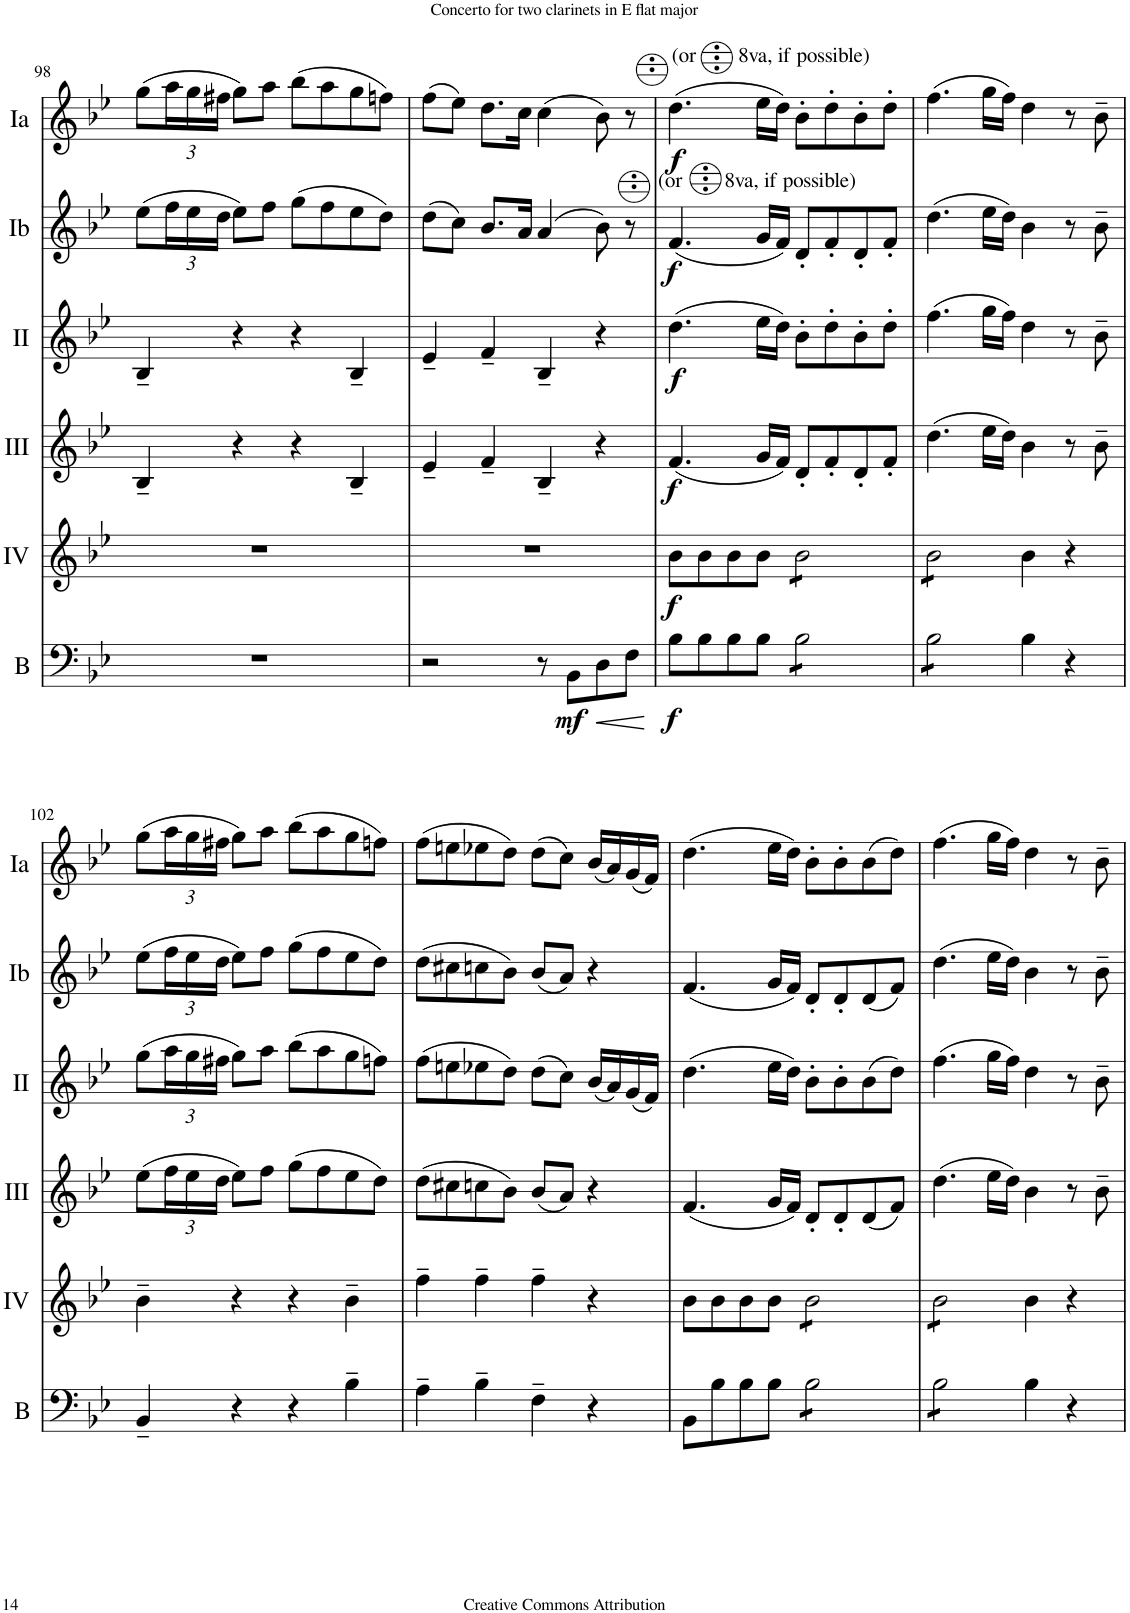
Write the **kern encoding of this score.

**kern	**dynam	**kern	**dynam	**kern	**dynam	**kern	**dynam	**kern	**dynam	**kern	**dynam
*part6	*part6	*part5	*part5	*part4	*part4	*part3	*part3	*part2	*part2	*part1	*part1
*staff6	*staff6	*staff5	*staff5	*staff4	*staff4	*staff3	*staff3	*staff2	*staff2	*staff1	*staff1
*I"Bass	*	*I"Acc. 4	*	*I"Acc. 3	*	*I"Acc. 2	*	*I"Acc. 1b	*	*I"Acc. 1a	*
*I'B	*	*	*	*	*	*	*	*	*	*	*
!!LO:PB:g=z
*clefF4	*	*clefG2	*	*clefG2	*	*clefG2	*	*clefG2	*	*clefG2	*
*Trd7c12	*	*Trd7c12	*	*	*	*	*	*	*	*	*
*k[b-e-]	*	*k[b-e-]	*	*k[b-e-]	*	*k[b-e-]	*	*k[b-e-]	*	*k[b-e-]	*
*M4/4	*	*M4/4	*	*M4/4	*	*M4/4	*	*M4/4	*	*M4/4	*
=98	=98	=98	=98	=98	=98	=98	=98	=98	=98	=98	=98
1r	.	1r	.	4B-~/	.	4B-~/	.	(8ee-\L	.	(8gg\L	.
*	*	*	*	*	*	*	*	*Xbrackettup	*	*Xbrackettup	*
.	.	.	.	.	.	.	.	24ff\L	.	24aa\L	.
.	.	.	.	.	.	.	.	24ee-\	.	24gg\	.
.	.	.	.	.	.	.	.	24dd\JJ	.	24ff#X\JJ	.
.	.	.	.	4r	.	4r	.	8ee-\L)	.	8gg\L)	.
.	.	.	.	.	.	.	.	8ff\J	.	8aa\J	.
.	.	.	.	4r	.	4r	.	(8gg\L	.	(8bb-\L	.
.	.	.	.	.	.	.	.	8ff\	.	8aa\	.
.	.	.	.	4B-~/	.	4B-~/	.	8ee-\	.	8gg\	.
.	.	.	.	.	.	.	.	8dd\J)	.	8ffn\J)	.
=99	=99	=99	=99	=99	=99	=99	=99	=99	=99	=99	=99
2r	.	1r	.	4e-~/	.	4e-~/	.	(8dd\L	.	(8ff\L	.
.	.	.	.	.	.	.	.	8cc\J)	.	8ee-\J)	.
.	.	.	.	4f~/	.	4f~/	.	8.b-/L	.	8.dd\L	.
.	.	.	.	.	.	.	.	16a/Jk	.	16cc\Jk	.
8r	.	.	.	4B-~/	.	4B-~/	.	(4a/	.	(4cc\	.
!	!LO:DY:b	!	!	!	!	!	!	!	!	!	!
8BB-\L	mf	.	.	.	.	.	.	.	.	.	.
!	!LO:HP:b	!	!	!	!	!	!	!	!	!	!
8D\	<	.	.	4r	.	4r	.	8b-\)	.	8b-\)	.
8F\J	.	.	.	.	.	.	.	8r	.	8r	.
.	[	.	.	.	.	.	.	.	.	.	.
=100	=100	=100	=100	=100	=100	=100	=100	=100	=100	=100	=100
!	!	!	!	!	!	!	!	!	!	!LO:TX:a:t=(or        8va, if possible)	!
!	!	!	!	!	!	!	!	!LO:TX:a:t=(or        8va, if possible)	!	!	!
!	!LO:DY:b	!	!LO:DY:b	!	!LO:DY:b	!	!LO:DY:b	!	!LO:DY:b	!	!LO:DY:b
8B-\L	f	8b-\L	f	(4.f/	f	(4.dd\	f	(4.f/	f	(4.dd\	f
8B-\	.	8b-\	.	.	.	.	.	.	.	.	.
8B-\	.	8b-\	.	.	.	.	.	.	.	.	.
8B-\J	.	8b-\J	.	16g/LL	.	16ee-\LL	.	16g/LL	.	16ee-\LL	.
.	.	.	.	16f/JJ)	.	16dd\JJ)	.	16f/JJ)	.	16dd\JJ)	.
*tremolo	*	*	*	*	*	*	*	*	*	*	*
*	*	*tremolo	*	*	*	*	*	*	*	*	*
8B-\L	.	8b-\L	.	8d'/L	.	8b-'\L	.	8d'/L	.	8b-'\L	.
8B-\	.	8b-\	.	8f'/	.	8dd'\	.	8f'/	.	8dd'\	.
8B-\	.	8b-\	.	8d'/	.	8b-'\	.	8d'/	.	8b-'\	.
8B-\J	.	8b-\J	.	8f'/J	.	8dd'\J	.	8f'/J	.	8dd'\J	.
=101	=101	=101	=101	=101	=101	=101	=101	=101	=101	=101	=101
8B-\L	.	8b-\L	.	(4.dd\	.	(4.ff\	.	(4.dd\	.	(4.ff\	.
8B-\	.	8b-\	.	.	.	.	.	.	.	.	.
8B-\	.	8b-\	.	.	.	.	.	.	.	.	.
8B-\J	.	8b-\J	.	16ee-\LL	.	16gg\LL	.	16ee-\LL	.	16gg\LL	.
*	*	*Xtremolo	*	*	*	*	*	*	*	*	*
*Xtremolo	*	*	*	*	*	*	*	*	*	*	*
.	.	.	.	16dd\JJ)	.	16ff\JJ)	.	16dd\JJ)	.	16ff\JJ)	.
4B-\	.	4b-\	.	4b-\	.	4dd\	.	4b-\	.	4dd\	.
4r	.	4r	.	8r	.	8r	.	8r	.	8r	.
.	.	.	.	8b-~\	.	8b-~\	.	8b-~\	.	8b-~\	.
!!LO:LB:g=z
=102	=102	=102	=102	=102	=102	=102	=102	=102	=102	=102	=102
4BB-~/	.	4b-~\	.	(8ee-\L	.	(8gg\L	.	(8ee-\L	.	(8gg\L	.
*	*	*	*	*Xbrackettup	*	*Xbrackettup	*	*	*	*	*
.	.	.	.	24ff\L	.	24aa\L	.	24ff\L	.	24aa\L	.
.	.	.	.	24ee-\	.	24gg\	.	24ee-\	.	24gg\	.
.	.	.	.	24dd\JJ	.	24ff#X\JJ	.	24dd\JJ	.	24ff#X\JJ	.
4r	.	4r	.	8ee-\L)	.	8gg\L)	.	8ee-\L)	.	8gg\L)	.
.	.	.	.	8ff\J	.	8aa\J	.	8ff\J	.	8aa\J	.
4r	.	4r	.	(8gg\L	.	(8bb-\L	.	(8gg\L	.	(8bb-\L	.
.	.	.	.	8ff\	.	8aa\	.	8ff\	.	8aa\	.
4B-~\	.	4b-~\	.	8ee-\	.	8gg\	.	8ee-\	.	8gg\	.
.	.	.	.	8dd\J)	.	8ffn\J)	.	8dd\J)	.	8ffn\J)	.
=103	=103	=103	=103	=103	=103	=103	=103	=103	=103	=103	=103
4A~\	.	4ff~\	.	(8dd\L	.	(8ff\L	.	(8dd\L	.	(8ff\L	.
.	.	.	.	8cc#X\	.	8een\	.	8cc#X\	.	8een\	.
4B-~\	.	4ff~\	.	8ccn\	.	8ee-X\	.	8ccn\	.	8ee-X\	.
.	.	.	.	8b-\J)	.	8dd\J)	.	8b-\J)	.	8dd\J)	.
4F~\	.	4ff~\	.	(8b-/L	.	(8dd\L	.	(8b-/L	.	(8dd\L	.
.	.	.	.	8a/J)	.	8cc\J)	.	8a/J)	.	8cc\J)	.
4r	.	4r	.	4r	.	(16b-/LL	.	4r	.	(16b-/LL	.
.	.	.	.	.	.	16a/)	.	.	.	16a/)	.
.	.	.	.	.	.	(16g/	.	.	.	(16g/	.
.	.	.	.	.	.	16f/JJ)	.	.	.	16f/JJ)	.
=104	=104	=104	=104	=104	=104	=104	=104	=104	=104	=104	=104
8BB-\L	.	8b-\L	.	(4.f/	.	(4.dd\	.	(4.f/	.	(4.dd\	.
8B-\	.	8b-\	.	.	.	.	.	.	.	.	.
8B-\	.	8b-\	.	.	.	.	.	.	.	.	.
8B-\J	.	8b-\J	.	16g/LL	.	16ee-\LL	.	16g/LL	.	16ee-\LL	.
.	.	.	.	16f/JJ)	.	16dd\JJ)	.	16f/JJ)	.	16dd\JJ)	.
*tremolo	*	*	*	*	*	*	*	*	*	*	*
*	*	*tremolo	*	*	*	*	*	*	*	*	*
8B-\L	.	8b-\L	.	8d'/L	.	8b-'\L	.	8d'/L	.	8b-'\L	.
8B-\	.	8b-\	.	8d'/	.	8b-'\	.	8d'/	.	8b-'\	.
8B-\	.	8b-\	.	(8d/	.	(8b-\	.	(8d/	.	(8b-\	.
8B-\J	.	8b-\J	.	8f/J)	.	8dd\J)	.	8f/J)	.	8dd\J)	.
=105	=105	=105	=105	=105	=105	=105	=105	=105	=105	=105	=105
8B-\L	.	8b-\L	.	(4.dd\	.	(4.ff\	.	(4.dd\	.	(4.ff\	.
8B-\	.	8b-\	.	.	.	.	.	.	.	.	.
8B-\	.	8b-\	.	.	.	.	.	.	.	.	.
8B-\J	.	8b-\J	.	16ee-\LL	.	16gg\LL	.	16ee-\LL	.	16gg\LL	.
*	*	*Xtremolo	*	*	*	*	*	*	*	*	*
*Xtremolo	*	*	*	*	*	*	*	*	*	*	*
.	.	.	.	16dd\JJ)	.	16ff\JJ)	.	16dd\JJ)	.	16ff\JJ)	.
4B-\	.	4b-\	.	4b-\	.	4dd\	.	4b-\	.	4dd\	.
4r	.	4r	.	8r	.	8r	.	8r	.	8r	.
.	.	.	.	8b-~\	.	8b-~\	.	8b-~\	.	8b-~\	.
=	=	=	=	=	=	=	=	=	=	=	=
*-	*-	*-	*-	*-	*-	*-	*-	*-	*-	*-	*-
